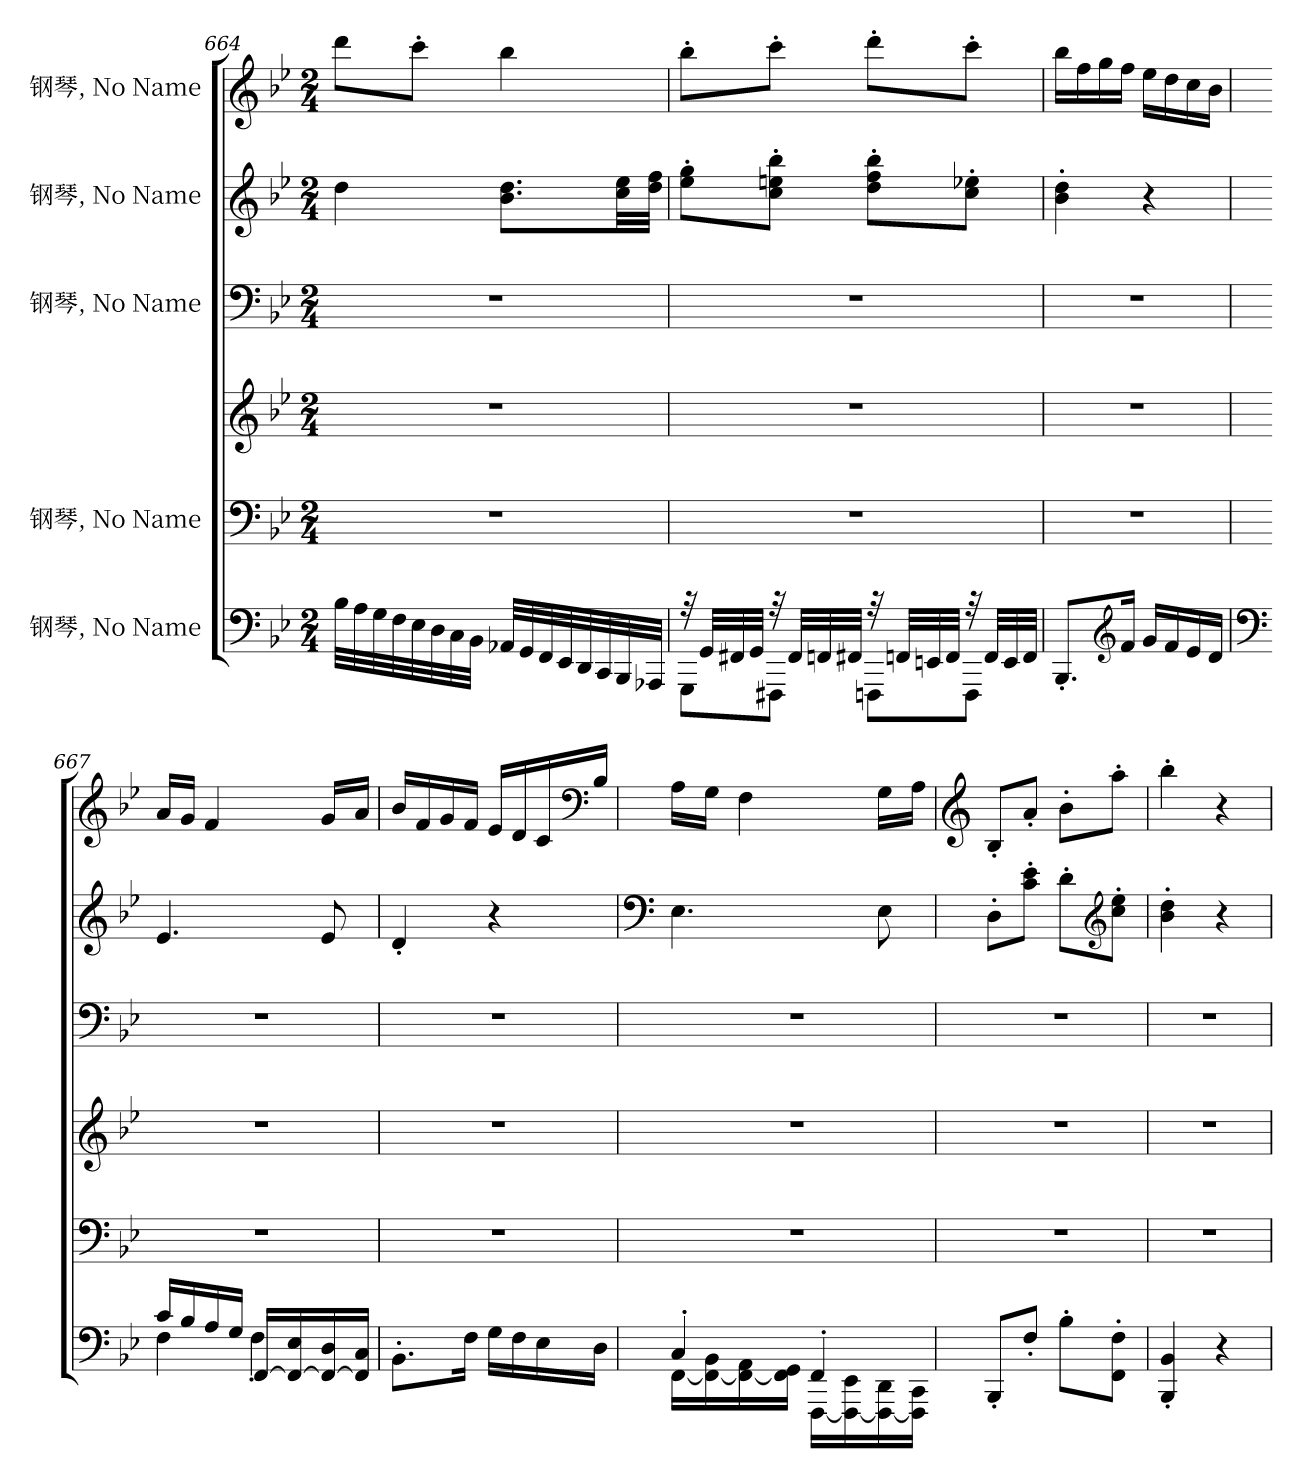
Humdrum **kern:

**kern	**kern	**kern	**kern	**kern	**kern
*part5	*part4	*part4	*part3	*part2	*part1
*staff6	*staff5	*staff4	*staff3	*staff2	*staff1
*I"钢琴, No Name	*I"钢琴, No Name	*	*I"钢琴, No Name	*I"钢琴, No Name	*I"钢琴, No Name
!!LO:LB:g=z
*clefF4	*clefF4	*clefG2	*clefF4	*clefG2	*clefG2
*k[b-e-]	*k[b-e-]	*k[b-e-]	*k[b-e-]	*k[b-e-]	*k[b-e-]
*M2/4	*M2/4	*M2/4	*M2/4	*M2/4	*M2/4
=664	=664	=664	=664	=664	=664
32B-\LLL	2r	2r	2r	4dd\	8ddd\L
32A\	.	.	.	.	.
32G\	.	.	.	.	.
32F\	.	.	.	.	.
32E-\	.	.	.	.	8ccc'\J
32D\	.	.	.	.	.
32C\	.	.	.	.	.
32BB-\JJJ	.	.	.	.	.
*	*	*	*	*	*MM82
32AA-X/LLL	.	.	.	8.b-\ 8.dd\L	4bb-\
32GG/	.	.	.	.	.
32FF/	.	.	.	.	.
32EE-/	.	.	.	.	.
32DD/	.	.	.	.	.
32CC/	.	.	.	.	.
32BBB-/	.	.	.	32cc\ 32ee-\LL	.
32AAA-X/JJJ	.	.	.	32dd\ 32ff\JJJ	.
=665	=665	=665	=665	=665	=665
*^	*	*	*	*	*
32r	8GGG\L	2r	2r	2r	8ee-\' 8gg\'L	8bb-'\L
32GG/LLL	.	.	.	.	.	.
32FF#X/	.	.	.	.	.	.
32GG/JJJ	.	.	.	.	.	.
32r	8FFF#X\J	.	.	.	8cc\' 8een\' 8bb-\'J	8ccc'\J
32FF#/LLL	.	.	.	.	.	.
32FFn/	.	.	.	.	.	.
32FF#X/JJJ	.	.	.	.	.	.
32r	8FFFn\L	.	.	.	8dd\' 8ff\' 8bb-\'L	8ddd'\L
32FFn/LLL	.	.	.	.	.	.
32EEn/	.	.	.	.	.	.
32FF/JJJ	.	.	.	.	.	.
32r	8FFF\J	.	.	.	8cc\' 8ee-X\'J	8ccc'\J
32FF/LLL	.	.	.	.	.	.
32EE/	.	.	.	.	.	.
32FF/JJJ	.	.	.	.	.	.
*v	*v	*	*	*	*	*
!!LO:PB:g=z
=666	=666	=666	=666	=666	=666
*	*	*	*	*	*MM73
8.BBB-'/L	2r	2r	2r	4b-\' 4dd\'	16bb-\LL
.	.	.	.	.	16ff\
.	.	.	.	.	16gg\
*clefG2	*	*	*	*	*
16f/Jk	.	.	.	.	16ff\JJ
16g/LL	.	.	.	4r	16ee-\LL
16f/	.	.	.	.	16dd\
16e-/	.	.	.	.	16cc\
16d/JJ	.	.	.	.	16b-\JJ
=667	=667	=667	=667	=667	=667
*clefF4	*	*	*	*	*
*^	*	*	*	*	*
16c/LL	4F\	2r	2r	2r	4.e-/	16a/LL
16B-/	.	.	.	.	.	16g/JJ
16A/	.	.	.	.	.	4f/
16G/JJ	.	.	.	.	.	.
[16FF/LL	4F'\	.	.	.	.	.
16FF/_ 16E-/	.	.	.	.	.	.
16FF/_ 16D/	.	.	.	.	8e-/	16g/LL
16FF/] 16C/JJ	.	.	.	.	.	16a/JJ
*v	*v	*	*	*	*	*
=668	=668	=668	=668	=668	=668
8.BB-'\L	2r	2r	2r	4d'/	16b-/LL
.	.	.	.	.	16f/
.	.	.	.	.	16g/
16F\Jk	.	.	.	.	16f/JJ
16G\LL	.	.	.	4r	16e-/LL
16F\	.	.	.	.	16d/
16E-\	.	.	.	.	16c/
*	*	*	*	*	*clefF4
16D\JJ	.	.	.	.	16B-/JJ
!!LO:LB:g=z
=669	=669	=669	=669	=669	=669
*	*	*	*	*clefF4	*
*^	*	*	*	*	*
4C'/	[16FF\LL	2r	2r	2r	4.E-\	16A\LL
.	16FF\_ 16BB-\	.	.	.	.	16G\JJ
.	16FF\_ 16AA\	.	.	.	.	4F\
.	16FF\] 16GG\JJ	.	.	.	.	.
4FF'/	[16FFF\LL	.	.	.	.	.
.	16FFF\_ 16EE-\	.	.	.	.	.
.	16FFF\_ 16DD\	.	.	.	8E-\	16G\LL
.	16FFF\] 16CC\JJ	.	.	.	.	16A\JJ
*v	*v	*	*	*	*	*
=670	=670	=670	=670	=670	=670
*	*	*	*	*	*clefG2
8BBB-'/L	2r	2r	2r	8D'\L	8B-'/L
8F'/J	.	.	.	8c\' 8e-\'J	8a'/J
*	*	*	*	*	*MM56
8B-'\L	.	.	.	8d'\L	8b-'\L
*	*	*	*	*clefG2	*
8FF\' 8F\'J	.	.	.	8cc\' 8ee-\'J	8aa'\J
=671	=671	=671	=671	=671	=671
*	*	*	*	*	*MM29
4BBB-/' 4BB-/'	2r	2r	2r	4b-\' 4dd\'	4bb-'\
4r	.	.	.	4r	4r
=	=	=	=	=	=
*-	*-	*-	*-	*-	*-
